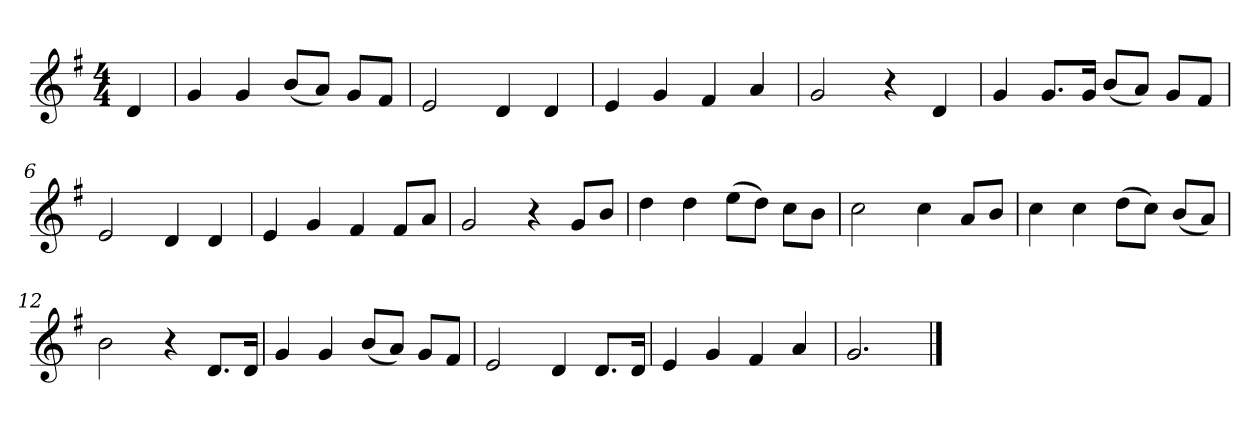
**kern
*part1
*staff1
*k[f#]
*M4/4
*MM120
=
4d
=1
4g
4g
(8bL
8aJ)
8gL
8f#J
=2
2e
4d
4d
=3
4e
4g
4f#
4a
=4
2g
4r
4d
=5
4g
8.gL
16gJk
(8bL
8aJ)
8gL
8f#J
=6
2e
4d
4d
=7
4e
4g
4f#
8f#L
8aJ
=8
2g
4r
8gL
8bJ
=9
4dd
4dd
(8eeL
8ddJ)
8ccL
8bJ
=10
2cc
4cc
8aL
8bJ
=11
4cc
4cc
(8ddL
8ccJ)
(8bL
8aJ)
=12
2b
4r
8.dL
16dJk
=13
4g
4g
(8bL
8aJ)
8gL
8f#J
=14
2e
4d
8.dL
16dJk
=15
4e
4g
4f#
4a
=16
2.g
==
*-
